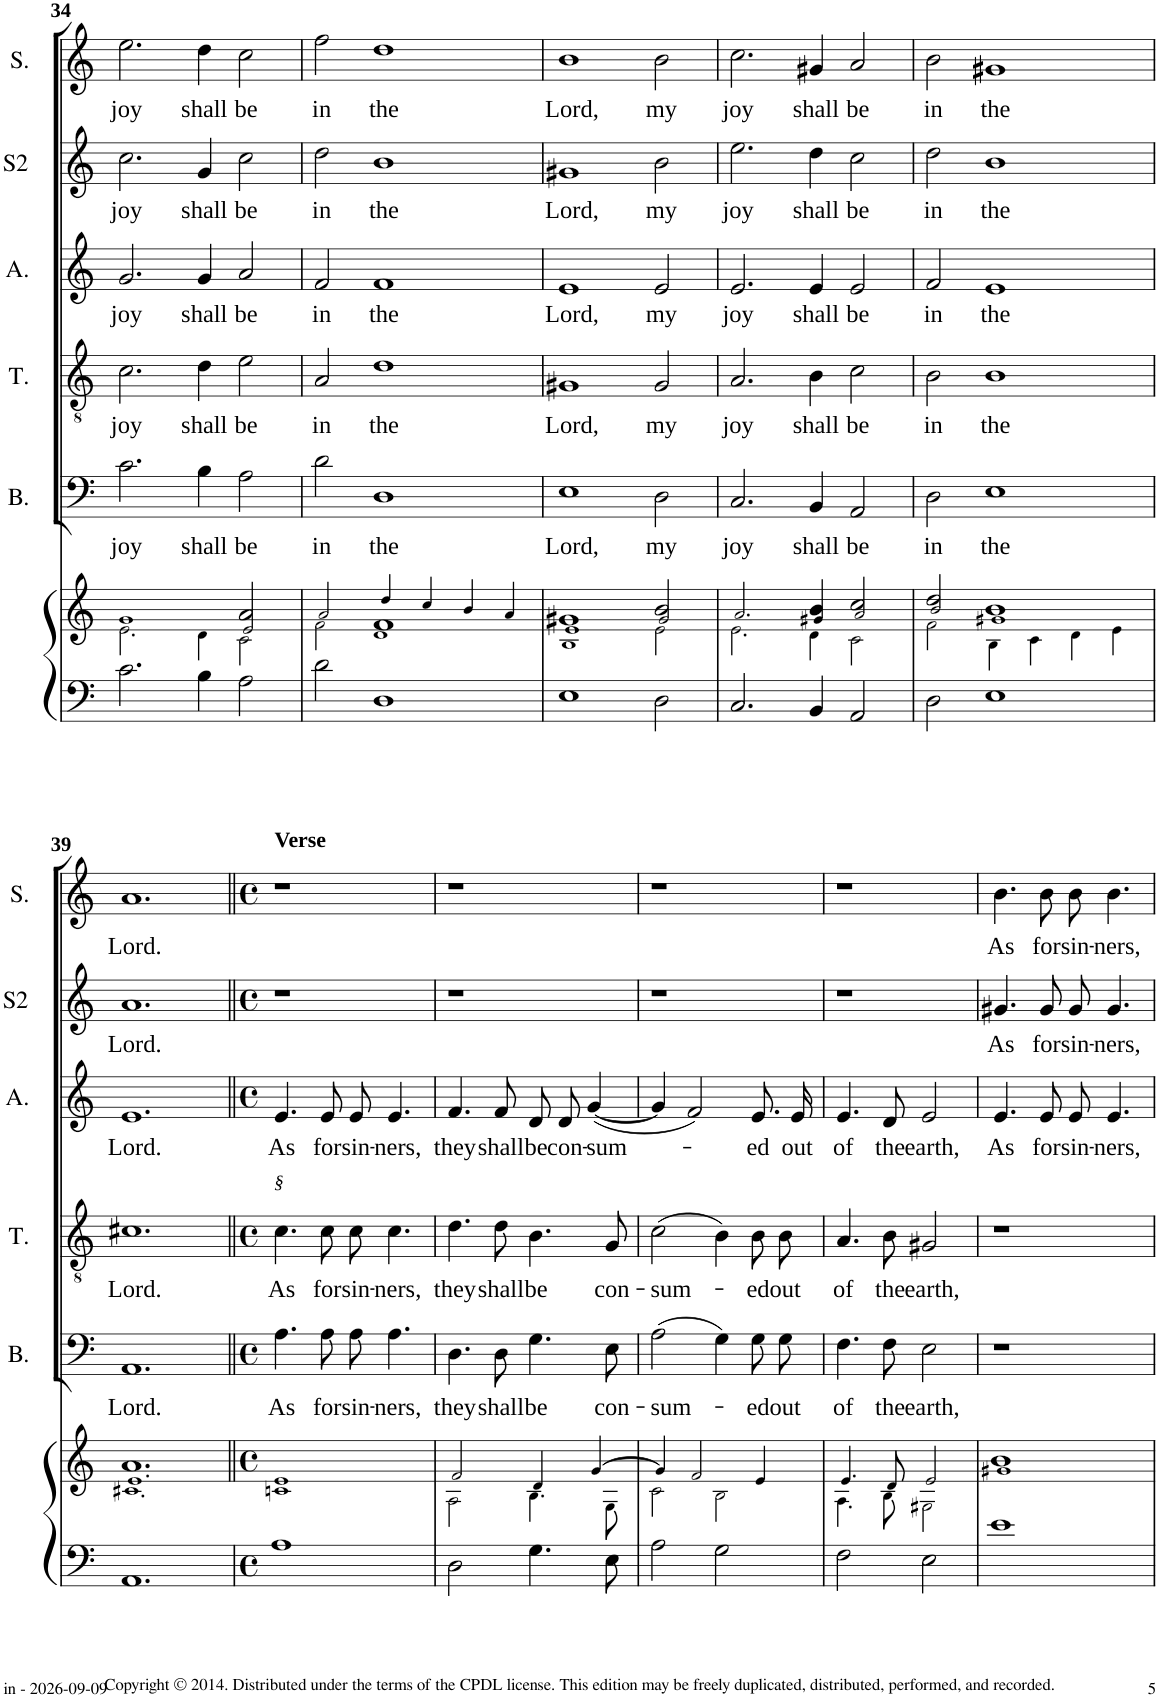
**kern	**kern	**kern	**text	**kern	**text	**kern	**text	**kern	**text	**kern	**text
*part6	*part6	*part5	*part5	*part4	*part4	*part3	*part3	*part2	*part2	*part1	*part1
*staff7	*staff6	*staff5	*staff5	*staff4	*staff4	*staff3	*staff3	*staff2	*staff2	*staff1	*staff1
*I"Continuo	*	*I"Basse	*	*I"Ténor	*	*I"Alto	*	*I"Soprano 2	*	*I"Soprano	*
*	*	*I'B.	*	*I'T.	*	*I'A.	*	*I'S2	*	*I'S.	*
!!LO:PB:g=z
*clefF4	*clefG2	*clefF4	*	*clefGv2	*	*clefG2	*	*clefG2	*	*clefG2	*
*k[]	*k[]	*k[]	*	*k[]	*	*k[]	*	*k[]	*	*k[]	*
*M3/2	*M3/2	*M3/2	*	*M3/2	*	*M3/2	*	*M3/2	*	*M3/2	*
=34	=34	=34	=34	=34	=34	=34	=34	=34	=34	=34	=34
*	*^	*	*	*	*	*	*	*	*	*	*
!	!	!	!	!LO:LY:b	!	!LO:LY:b	!	!LO:LY:b	!	!LO:LY:b	!	!LO:LY:b
2.c\	1g	2.e\	2.c\	joy	2.c\	joy	2.g/	joy	2.cc\	joy	2.ee\	joy
!	!	!	!	!LO:LY:b	!	!LO:LY:b	!	!LO:LY:b	!	!LO:LY:b	!	!LO:LY:b
4B\	.	4d\	4B\	shall	4d\	shall	4g/	shall	4g/	shall	4dd\	shall
!	!	!	!	!LO:LY:b	!	!LO:LY:b	!	!LO:LY:b	!	!LO:LY:b	!	!LO:LY:b
2A\	2e/ 2a/	2c\	2A\	be	2e\	be	2a/	be	2cc\	be	2cc\	be
=35	=35	=35	=35	=35	=35	=35	=35	=35	=35	=35	=35	=35
!	!	!	!	!LO:LY:b	!	!LO:LY:b	!	!LO:LY:b	!	!LO:LY:b	!	!LO:LY:b
2d\	2a/	2f\	2d\	in	2A/	in	2f/	in	2dd\	in	2ff\	in
!	!	!	!	!LO:LY:b	!	!LO:LY:b	!	!LO:LY:b	!	!LO:LY:b	!	!LO:LY:b
1D	4dd/	1d 1f	1D	the	1d	the	1f	the	1b	the	1dd	the
.	4cc/	.	.	.	.	.	.	.	.	.	.	.
.	4b/	.	.	.	.	.	.	.	.	.	.	.
.	4a/	.	.	.	.	.	.	.	.	.	.	.
=36	=36	=36	=36	=36	=36	=36	=36	=36	=36	=36	=36	=36
!	!	!	!	!LO:LY:b	!	!LO:LY:b	!	!LO:LY:b	!	!LO:LY:b	!	!LO:LY:b
1E	1e 1g#X	1B	1E	Lord,	1G#X	Lord,	1e	Lord,	1g#X	Lord,	1b	Lord,
!	!	!	!	!LO:LY:b	!	!LO:LY:b	!	!LO:LY:b	!	!LO:LY:b	!	!LO:LY:b
2D\	2g#/ 2b/	2e\	2D\	my	2G#/	my	2e/	my	2b\	my	2b\	my
=37	=37	=37	=37	=37	=37	=37	=37	=37	=37	=37	=37	=37
!	!	!	!	!LO:LY:b	!	!LO:LY:b	!	!LO:LY:b	!	!LO:LY:b	!	!LO:LY:b
2.C/	2.a/	2.e\	2.C/	joy	2.A/	joy	2.e/	joy	2.ee\	joy	2.cc\	joy
!	!	!	!	!LO:LY:b	!	!LO:LY:b	!	!LO:LY:b	!	!LO:LY:b	!	!LO:LY:b
4BB/	4g#X/ 4b/	4d\	4BB/	shall	4B\	shall	4e/	shall	4dd\	shall	4g#X/	shall
!	!	!	!	!LO:LY:b	!	!LO:LY:b	!	!LO:LY:b	!	!LO:LY:b	!	!LO:LY:b
2AA/	2a/ 2cc/	2c\	2AA/	be	2c\	be	2e/	be	2cc\	be	2a/	be
=38	=38	=38	=38	=38	=38	=38	=38	=38	=38	=38	=38	=38
!	!	!	!	!LO:LY:b	!	!LO:LY:b	!	!LO:LY:b	!	!LO:LY:b	!	!LO:LY:b
2D\	2b/ 2dd/	2f\	2D\	in	2B\	in	2f/	in	2dd\	in	2b\	in
!	!	!	!	!LO:LY:b	!	!LO:LY:b	!	!LO:LY:b	!	!LO:LY:b	!	!LO:LY:b
1E	1g#X 1b	4B\	1E	the	1B	the	1e	the	1b	the	1g#X	the
.	.	4c\	.	.	.	.	.	.	.	.	.	.
.	.	4d\	.	.	.	.	.	.	.	.	.	.
.	.	4e\	.	.	.	.	.	.	.	.	.	.
!!LO:LB:g=z
=39	=39	=39	=39	=39	=39	=39	=39	=39	=39	=39	=39	=39
!	!	!	!	!LO:LY:b	!	!LO:LY:b	!	!LO:LY:b	!	!LO:LY:b	!	!LO:LY:b
1.AA	1.e 1.a	1.c#X	1.AA	Lord.	1.c#X	Lord.	1.e	Lord.	1.a	Lord.	1.a	Lord.
=40||	=40||	=40||	=40||	=40||	=40||	=40||	=40||	=40||	=40||	=40||	=40||	=40||
*M4/4	*M4/4	*	*M4/4	*	*M4/4	*	*M4/4	*	*M4/4	*	*M4/4	*
*met(c)	*met(c)	*	*met(c)	*	*met(c)	*	*met(c)	*	*met(c)	*	*met(c)	*
!	!	!	!	!	!	!	!	!	!	!	!LO:TX:a:B:t=Verse	!
!	!	!	!	!	!LO:TX:a:i:t=§	!	!	!	!	!	!	!
!	!	!	!	!LO:LY:b	!	!LO:LY:b	!	!LO:LY:b	!	!	!	!
1A	1e	1cn	4.A\	As	4.c\	As	4.e/	As	1r	.	1r	.
!	!	!	!	!LO:LY:b	!	!LO:LY:b	!	!LO:LY:b	!	!	!	!
.	.	.	8A\	for	8c\	for	8e/	for	.	.	.	.
!	!	!	!	!LO:LY:b	!	!LO:LY:b	!	!LO:LY:b	!	!	!	!
.	.	.	8A\	sin-	8c\	sin-	8e/	sin-	.	.	.	.
!	!	!	!	!LO:LY:b	!	!LO:LY:b	!	!LO:LY:b	!	!	!	!
.	.	.	4.A\	-ners,	4.c\	-ners,	4.e/	-ners,	.	.	.	.
=41	=41	=41	=41	=41	=41	=41	=41	=41	=41	=41	=41	=41
!	!	!	!	!LO:LY:b	!	!LO:LY:b	!	!LO:LY:b	!	!	!	!
2D\	2f/	2A\	4.D\	they	4.d\	they	4.f/	they	1r	.	1r	.
!	!	!	!	!LO:LY:b	!	!LO:LY:b	!	!LO:LY:b	!	!	!	!
.	.	.	8D\	shall	8d\	shall	8f/	shall	.	.	.	.
!	!	!	!	!LO:LY:b	!	!LO:LY:b	!	!LO:LY:b	!	!	!	!
4.G\	4d/	4.B\	4.G\	be	4.B\	be	8d/L	be	.	.	.	.
!	!	!	!	!	!	!	!	!LO:LY:b	!	!	!	!
.	.	.	.	.	.	.	8d/J	con-	.	.	.	.
!	!	!	!	!	!	!	!	!LO:LY:b	!	!	!	!
.	4g/	.	.	.	.	.	(<[<4g/	-sum-	.	.	.	.
!	!	!	!	!LO:LY:b	!	!LO:LY:b	!	!	!	!	!	!
8E\	.	8G\	8E\	con-	8G/	con-	.	.	.	.	.	.
=42	=42	=42	=42	=42	=42	=42	=42	=42	=42	=42	=42	=42
!	!	!	!	!LO:LY:b	!	!LO:LY:b	!	!	!	!	!	!
2A\	4g/	2c\	(>2A\	-sum-	(>2c\	-sum-	4g/]	.	1r	.	1r	.
.	2f/	.	.	.	.	.	2f/)	.	.	.	.	.
2G\	.	2B\	4G\)	.	4B\)	.	.	.	.	.	.	.
!	!	!	!	!LO:LY:b	!	!LO:LY:b	!	!LO:LY:b	!	!	!	!
.	4e/	.	8G\L	-ed	8B\L	-ed	8.e/L	-ed	.	.	.	.
!	!	!	!	!LO:LY:b	!	!LO:LY:b	!	!	!	!	!	!
.	.	.	8G\J	out	8B\J	out	.	.	.	.	.	.
!	!	!	!	!	!	!	!	!LO:LY:b	!	!	!	!
.	.	.	.	.	.	.	16e/Jk	out	.	.	.	.
=43	=43	=43	=43	=43	=43	=43	=43	=43	=43	=43	=43	=43
!	!	!	!	!LO:LY:b	!	!LO:LY:b	!	!LO:LY:b	!	!	!	!
2F\	4.e/	4.A\	4.F\	of	4.A/	of	4.e/	of	1r	.	1r	.
!	!	!	!	!LO:LY:b	!	!LO:LY:b	!	!LO:LY:b	!	!	!	!
.	8d/	8B\	8F\	the	8B\	the	8d/	the	.	.	.	.
!	!	!	!	!LO:LY:b	!	!LO:LY:b	!	!LO:LY:b	!	!	!	!
2E\	2e/	2G#X\	2E\	earth,	2G#X/	earth,	2e/	earth,	.	.	.	.
=44	=44	=44	=44	=44	=44	=44	=44	=44	=44	=44	=44	=44
!	!	!	!	!	!	!	!	!LO:LY:b	!	!LO:LY:b	!	!LO:LY:b
*	*v	*v	*	*	*	*	*	*	*	*	*	*
1e	1g#X 1b	1r	.	1r	.	4.e/	As	4.g#X/	As	4.b\	As
!	!	!	!	!	!	!	!LO:LY:b	!	!LO:LY:b	!	!LO:LY:b
.	.	.	.	.	.	8e/	for	8g#/	for	8b\	for
!	!	!	!	!	!	!	!LO:LY:b	!	!LO:LY:b	!	!LO:LY:b
.	.	.	.	.	.	8e/	sin-	8g#/	sin-	8b\	sin-
!	!	!	!	!	!	!	!LO:LY:b	!	!LO:LY:b	!	!LO:LY:b
.	.	.	.	.	.	4.e/	-ners,	4.g#/	-ners,	4.b\	-ners,
=	=	=	=	=	=	=	=	=	=	=	=
*-	*-	*-	*-	*-	*-	*-	*-	*-	*-	*-	*-
